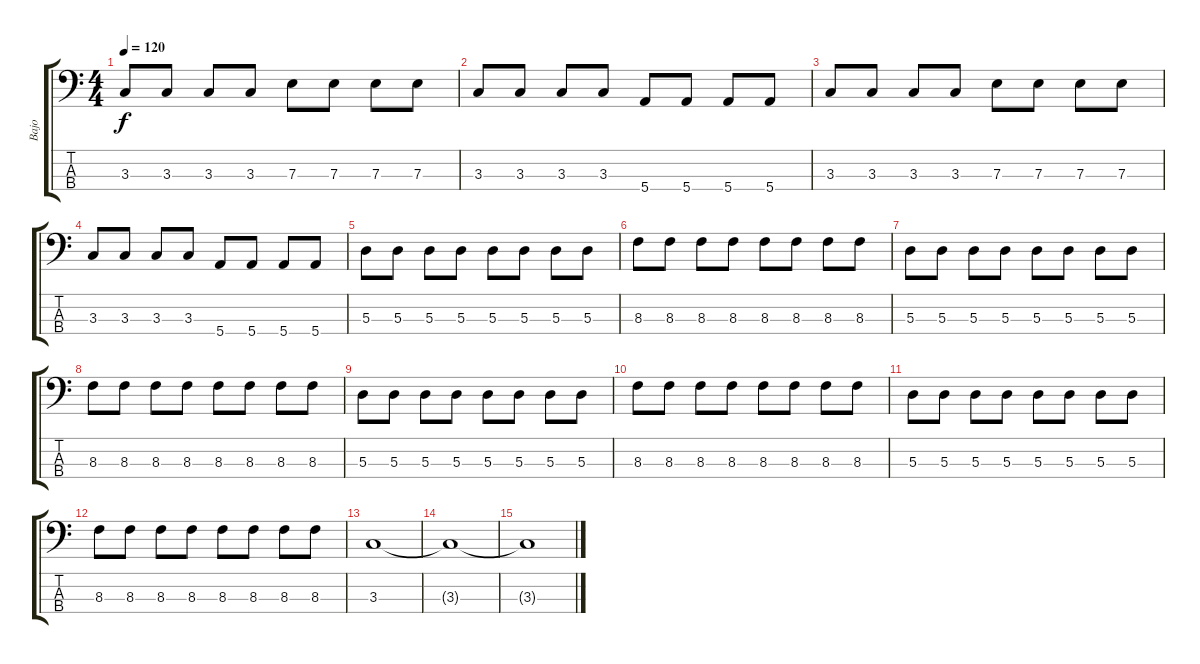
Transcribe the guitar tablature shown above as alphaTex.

\track ("Bajo" "Bajo") {instrument electricbassfinger}
\staff {score tabs}
\tuning (G2 D2 A1 E1) {hide}
\ts (4 4)
\tempo 120
\clef f4
\ks c
3.3.8{dy f} 3.3.8 3.3.8 3.3.8 7.3.8 7.3.8 7.3.8 7.3.8 |
3.3.8 3.3.8 3.3.8 3.3.8 5.4.8 5.4.8 5.4.8 5.4.8 |
3.3.8 3.3.8 3.3.8 3.3.8 7.3.8 7.3.8 7.3.8 7.3.8 |
3.3.8 3.3.8 3.3.8 3.3.8 5.4.8 5.4.8 5.4.8 5.4.8 |
5.3.8 5.3.8 5.3.8 5.3.8 5.3.8 5.3.8 5.3.8 5.3.8 |
8.3.8 8.3.8 8.3.8 8.3.8 8.3.8 8.3.8 8.3.8 8.3.8 |
5.3.8 5.3.8 5.3.8 5.3.8 5.3.8 5.3.8 5.3.8 5.3.8 |
8.3.8 8.3.8 8.3.8 8.3.8 8.3.8 8.3.8 8.3.8 8.3.8 |
5.3.8 5.3.8 5.3.8 5.3.8 5.3.8 5.3.8 5.3.8 5.3.8 |
8.3.8 8.3.8 8.3.8 8.3.8 8.3.8 8.3.8 8.3.8 8.3.8 |
5.3.8 5.3.8 5.3.8 5.3.8 5.3.8 5.3.8 5.3.8 5.3.8 |
8.3.8 8.3.8 8.3.8 8.3.8 8.3.8 8.3.8 8.3.8 8.3.8 |
3.3.1 |
3.3{t}.1 |
3.3{t}.1
